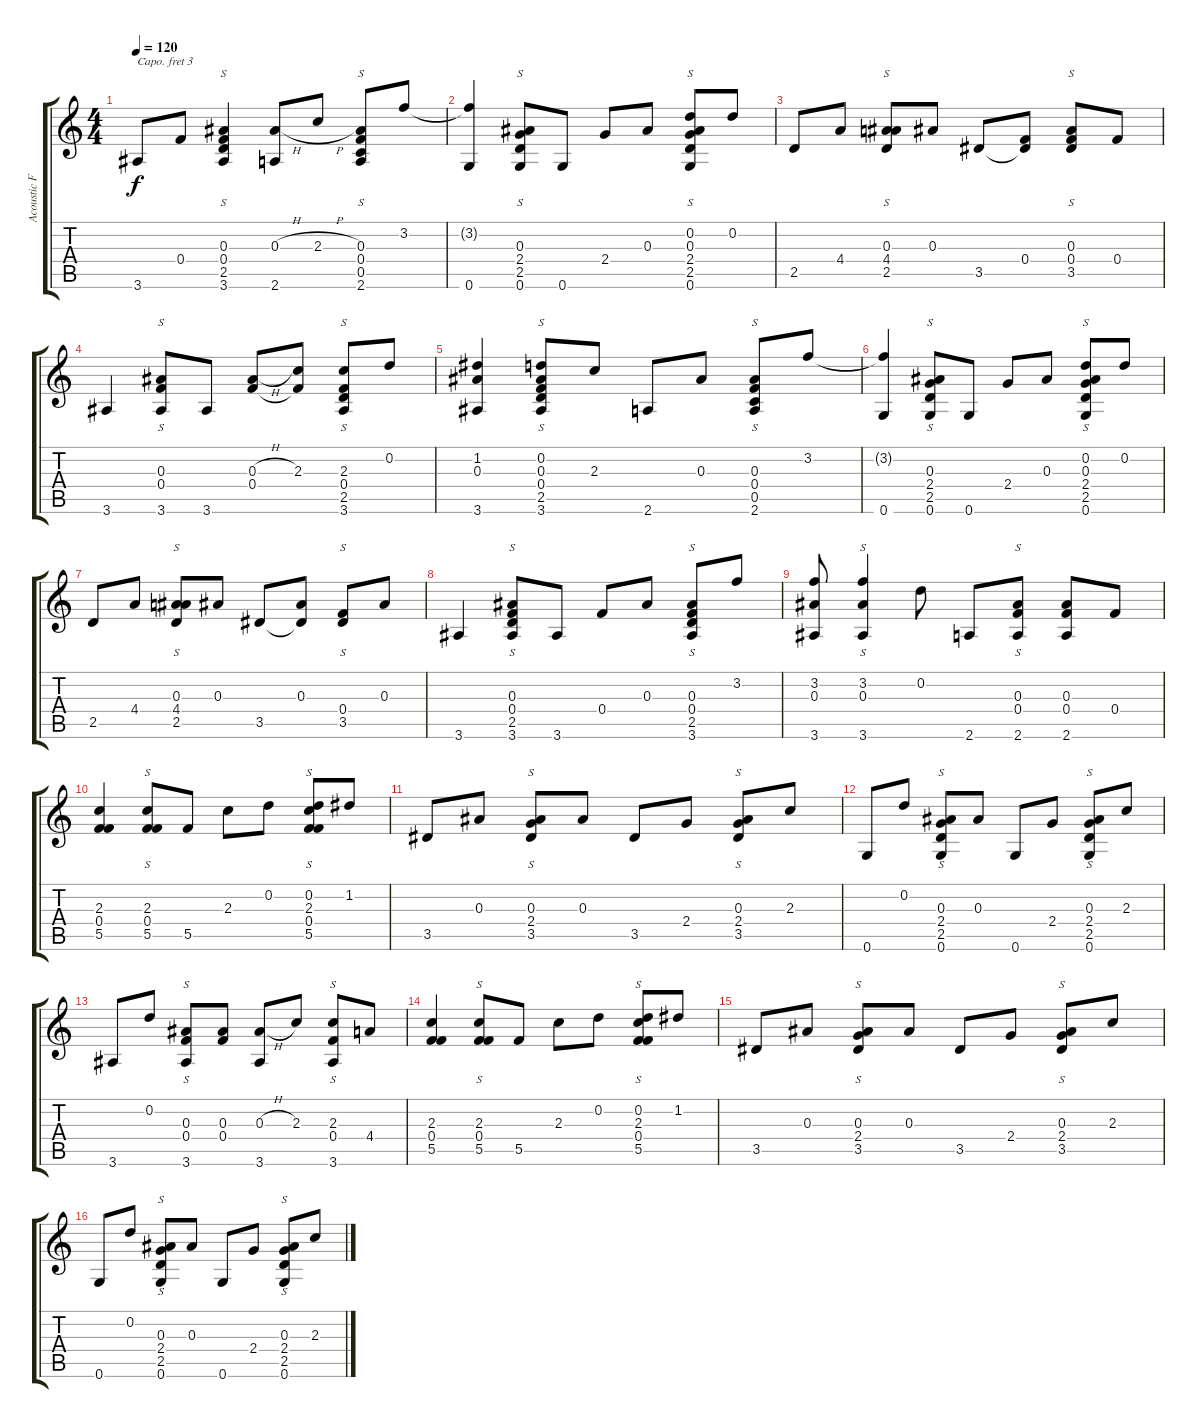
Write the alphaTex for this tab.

\track ("Acoustic Fingerstyle Guitar Arrangement" "Acoustic F") {instrument acousticguitarsteel}
\staff {score tabs}
\capo 3
\tuning (E4 B3 G3 D3 A2 E2) {hide}
\ts (4 4)
\tempo 120
\clef g2
\ks c
3.6{t}.8{dy f} 0.4.8 (0.3 0.4 2.5 3.6).4{s} (0.3{h} 2.6).8 2.3{h}.8 (0.3 0.4 0.5 2.6).8{s} 3.2.8 |
(3.2{t} 0.6).4 (0.3 2.4 2.5 0.6).8{s} 0.6.8 2.4.8 0.3.8 (0.2 0.3 2.4 2.5 0.6).8{s} 0.2.8 |
2.5.8 4.4.8 (0.3 4.4 2.5).8{s} 0.3.8 3.5.8 (0.4 3.5{t}).8 (0.3 0.4 3.5).8{s} 0.4.8 |
3.6.4 (0.3 0.4 3.6).8{s} 3.6.8 (0.3{h} 0.4).8 (2.3 0.4{t}).8 (2.3 0.4 2.5 3.6).8{s} 0.2.8 |
(1.2 0.3 3.6).4 (0.2 0.3 0.4 2.5 3.6).8{s} 2.3.8 2.6.8 0.3.8 (0.3 0.4 0.5 2.6).8{s} 3.2.8 |
(3.2{t} 0.6).4 (0.3 2.4 2.5 0.6).8{s} 0.6.8 2.4.8 0.3.8 (0.2 0.3 2.4 2.5 0.6).8{s} 0.2.8 |
2.5.8 4.4.8 (0.3 4.4 2.5).8{s} 0.3.8 3.5.8 (0.3 3.5{t}).8 (0.4 3.5).8{s} 0.3.8 |
3.6.4 (0.3 0.4 2.5 3.6).8{s} 3.6.8 0.4.8 0.3.8 (0.3 0.4 2.5 3.6).8{s} 3.2.8 |
(3.2 0.3 3.6).8 (3.2 0.3 3.6).4{s} 0.2.8 2.6.8 (0.3 0.4 2.6).8{s} (0.3 0.4 2.6).8 0.4.8 |
(2.3 0.4 5.5).4 (2.3 0.4 5.5).8{s} 5.5.8 2.3.8 0.2.8 (0.2 2.3 0.4 5.5).8{s} 1.2.8 |
3.5.8 0.3.8 (0.3 2.4 3.5).8{s} 0.3.8 3.5.8 2.4.8 (0.3 2.4 3.5).8{s} 2.3.8 |
0.6.8 0.2.8 (0.3 2.4 2.5 0.6).8{s} 0.3.8 0.6.8 2.4.8 (0.3 2.4 2.5 0.6).8{s} 2.3.8 |
3.6.8 0.2.8 (0.3 0.4 3.6).8{s} (0.3 0.4).8 (0.3{h} 3.6).8 2.3.8 (2.3 0.4 3.6).8{s} 4.4.8 |
(2.3 0.4 5.5).4 (2.3 0.4 5.5).8{s} 5.5.8 2.3.8 0.2.8 (0.2 2.3 0.4 5.5).8{s} 1.2.8 |
3.5.8 0.3.8 (0.3 2.4 3.5).8{s} 0.3.8 3.5.8 2.4.8 (0.3 2.4 3.5).8{s} 2.3.8 |
0.6.8 0.2.8 (0.3 2.4 2.5 0.6).8{s} 0.3.8 0.6.8 2.4.8 (0.3 2.4 2.5 0.6).8{s} 2.3.8
